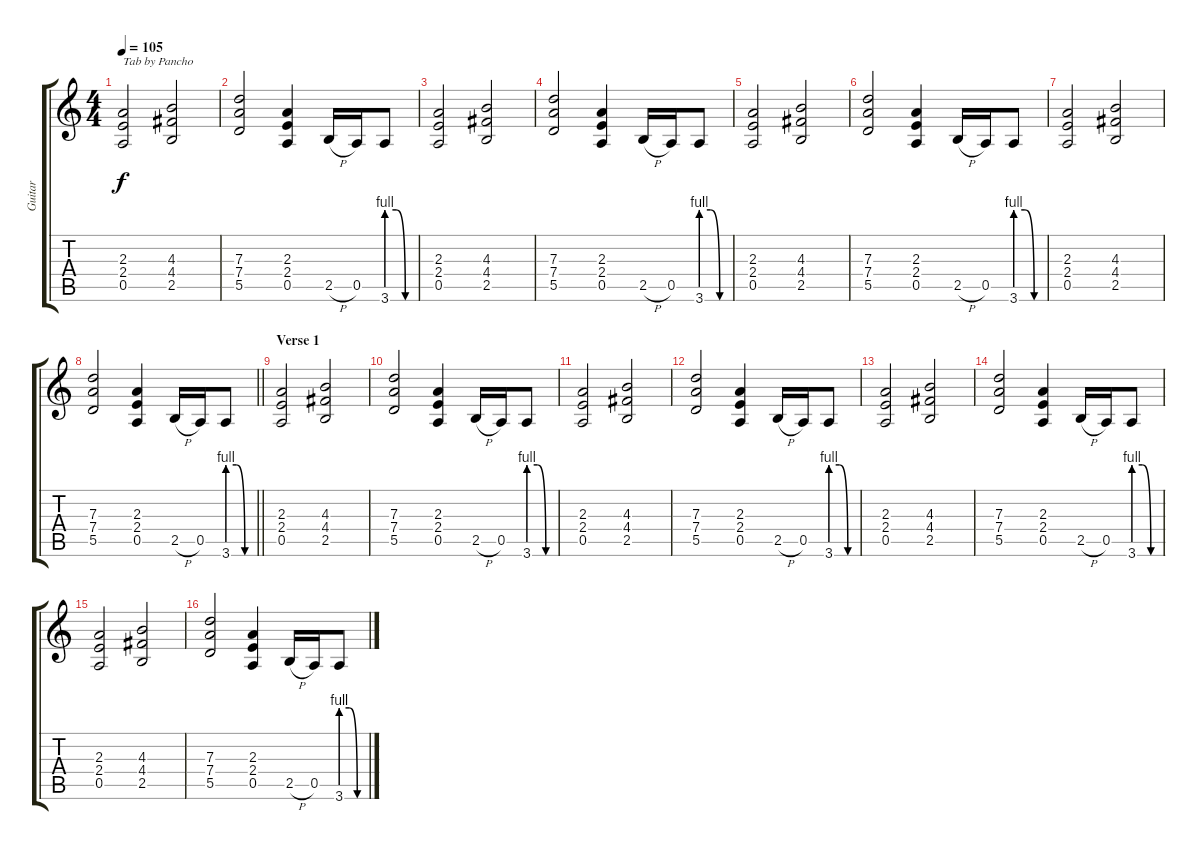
\track ("Guitar" "Guitar") {instrument overdrivenguitar}
\staff {score tabs}
\tuning (E4 B3 G3 D3 A2 E2) {hide}
\ts (4 4)
\tempo 105
\clef g2
\ks c
(2.3 2.4 0.5).2{txt "Tab by Pancho" dy f instrument overdrivenguitar} (4.3 4.4 2.5).2 |
(7.3 7.4 5.5).2 (2.3 2.4 0.5).4 2.5{h}.16 0.5.16 3.6{be (custom 0 4 20 4 40 0 60 0)}.8 |
(2.3 2.4 0.5).2 (4.3 4.4 2.5).2 |
(7.3 7.4 5.5).2 (2.3 2.4 0.5).4 2.5{h}.16 0.5.16 3.6{be (custom 0 4 20 4 40 0 60 0)}.8 |
(2.3 2.4 0.5).2 (4.3 4.4 2.5).2 |
(7.3 7.4 5.5).2 (2.3 2.4 0.5).4 2.5{h}.16 0.5.16 3.6{be (custom 0 4 20 4 40 0 60 0)}.8 |
(2.3 2.4 0.5).2 (4.3 4.4 2.5).2 |
\barLineRight lightlight
(7.3 7.4 5.5).2 (2.3 2.4 0.5).4 2.5{h}.16 0.5.16 3.6{be (custom 0 4 20 4 40 0 60 0)}.8 |
\section ("" "Verse 1")
(2.3 2.4 0.5).2 (4.3 4.4 2.5).2 |
(7.3 7.4 5.5).2 (2.3 2.4 0.5).4 2.5{h}.16 0.5.16 3.6{be (custom 0 4 20 4 40 0 60 0)}.8 |
(2.3 2.4 0.5).2 (4.3 4.4 2.5).2 |
(7.3 7.4 5.5).2 (2.3 2.4 0.5).4 2.5{h}.16 0.5.16 3.6{be (custom 0 4 20 4 40 0 60 0)}.8 |
(2.3 2.4 0.5).2 (4.3 4.4 2.5).2 |
(7.3 7.4 5.5).2 (2.3 2.4 0.5).4 2.5{h}.16 0.5.16 3.6{be (custom 0 4 20 4 40 0 60 0)}.8 |
(2.3 2.4 0.5).2 (4.3 4.4 2.5).2 |
(7.3 7.4 5.5).2 (2.3 2.4 0.5).4 2.5{h}.16 0.5.16 3.6{be (custom 0 4 20 4 40 0 60 0)}.8
